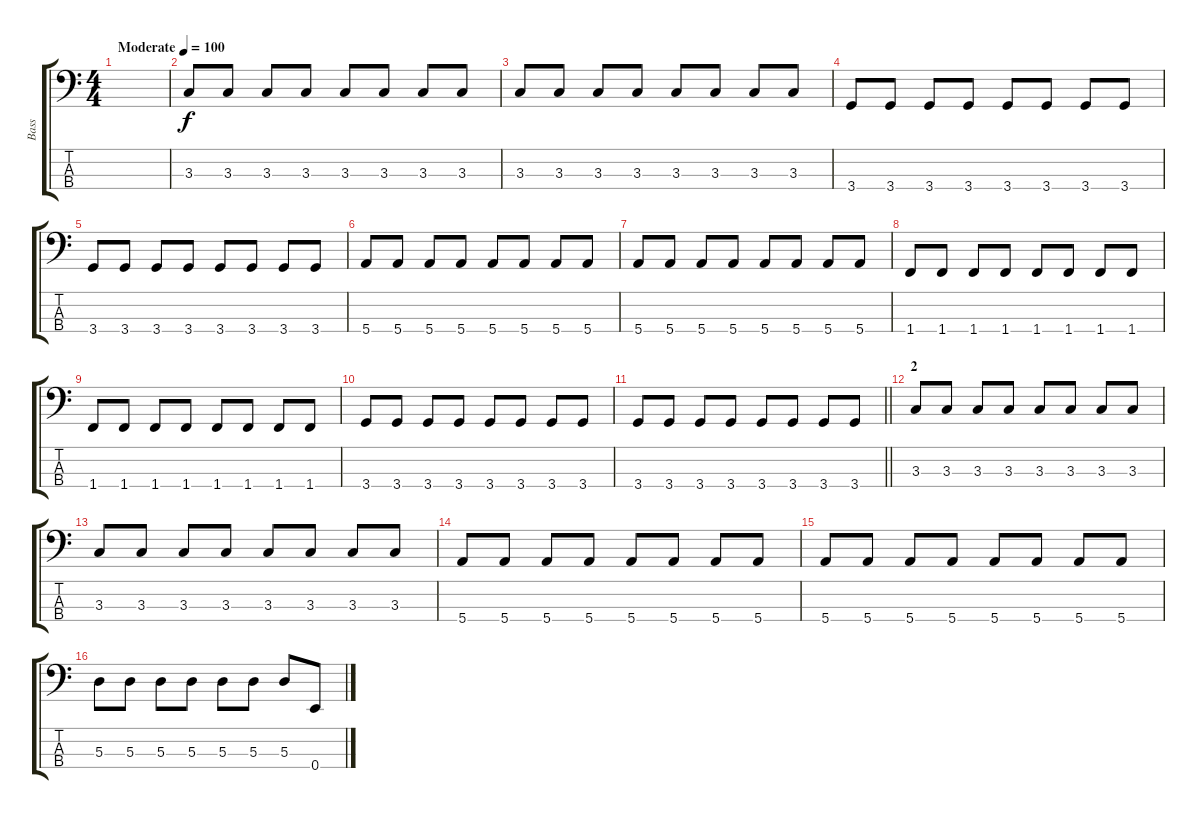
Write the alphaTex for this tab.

\track ("Bass" "Bass") {instrument electricbassfinger}
\staff {score tabs}
\tuning (G2 D2 A1 E1) {hide}
\ts (4 4)
\tempo (100 "Moderate")
\clef f4
\ks c
|
3.3.8 3.3.8 3.3.8 3.3.8 3.3.8 3.3.8 3.3.8 3.3.8 |
3.3.8 3.3.8 3.3.8 3.3.8 3.3.8 3.3.8 3.3.8 3.3.8 |
3.4.8 3.4.8 3.4.8 3.4.8 3.4.8 3.4.8 3.4.8 3.4.8 |
3.4.8 3.4.8 3.4.8 3.4.8 3.4.8 3.4.8 3.4.8 3.4.8 |
5.4.8 5.4.8 5.4.8 5.4.8 5.4.8 5.4.8 5.4.8 5.4.8 |
5.4.8 5.4.8 5.4.8 5.4.8 5.4.8 5.4.8 5.4.8 5.4.8 |
1.4.8 1.4.8 1.4.8 1.4.8 1.4.8 1.4.8 1.4.8 1.4.8 |
1.4.8 1.4.8 1.4.8 1.4.8 1.4.8 1.4.8 1.4.8 1.4.8 |
3.4.8 3.4.8 3.4.8 3.4.8 3.4.8 3.4.8 3.4.8 3.4.8 |
\barLineRight lightlight
3.4.8 3.4.8 3.4.8 3.4.8 3.4.8 3.4.8 3.4.8 3.4.8 |
\section ("" "2")
3.3.8 3.3.8 3.3.8 3.3.8 3.3.8 3.3.8 3.3.8 3.3.8 |
3.3.8 3.3.8 3.3.8 3.3.8 3.3.8 3.3.8 3.3.8 3.3.8 |
5.4.8 5.4.8 5.4.8 5.4.8 5.4.8 5.4.8 5.4.8 5.4.8 |
5.4.8 5.4.8 5.4.8 5.4.8 5.4.8 5.4.8 5.4.8 5.4.8 |
5.3.8 5.3.8 5.3.8 5.3.8 5.3.8 5.3.8 5.3.8 0.4.8
